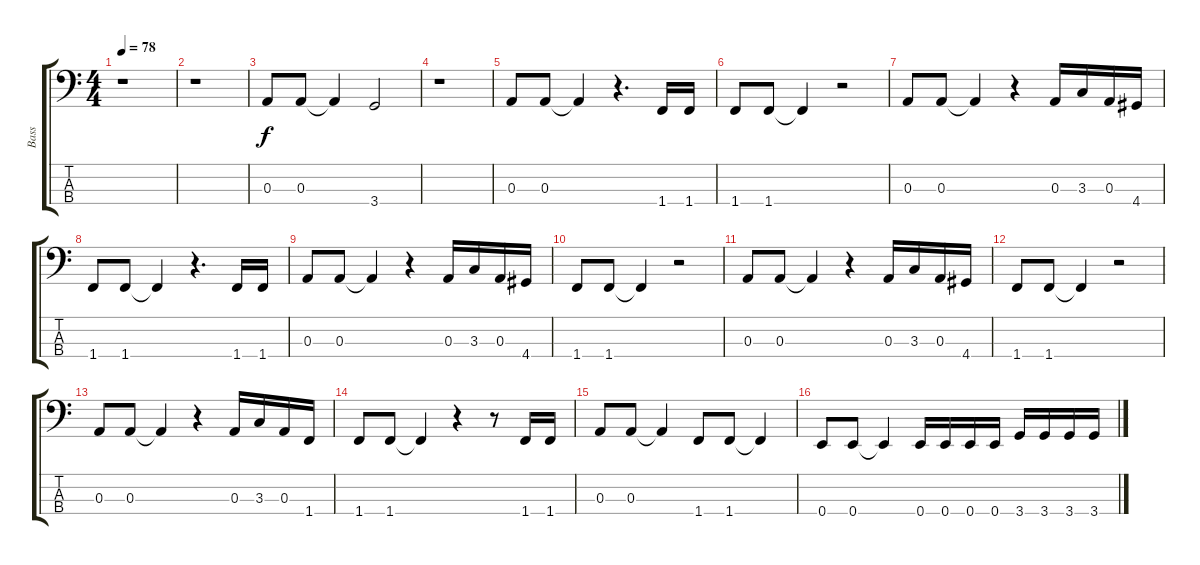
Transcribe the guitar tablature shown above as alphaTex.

\track ("Bass" "Bass") {instrument fretlessbass}
\staff {score tabs}
\tuning (G2 D2 A1 E1) {hide}
\ts (4 4)
\tempo 78
\clef f4
\ks c
r.1{dy f} |
r.1 |
0.3.8 0.3.8 0.3{t}.4 3.4.2 |
r.1 |
0.3.8 0.3.8 0.3{t}.4 r.4{d} 1.4.16 1.4.16 |
1.4.8 1.4.8 1.4{t}.4 r.2 |
0.3.8 0.3.8 0.3{t}.4 r.4 0.3.16 3.3.16 0.3.16 4.4.16 |
1.4.8 1.4.8 1.4{t}.4 r.4{d} 1.4.16 1.4.16 |
0.3.8 0.3.8 0.3{t}.4 r.4 0.3.16 3.3.16 0.3.16 4.4.16 |
1.4.8 1.4.8 1.4{t}.4 r.2 |
0.3.8 0.3.8 0.3{t}.4 r.4 0.3.16 3.3.16 0.3.16 4.4.16 |
1.4.8 1.4.8 1.4{t}.4 r.2 |
0.3.8 0.3.8 0.3{t}.4 r.4 0.3.16 3.3.16 0.3.16 1.4.16 |
1.4.8 1.4.8 1.4{t}.4 r.4 r.8 1.4.16 1.4.16 |
0.3.8 0.3.8 0.3{t}.4 1.4.8 1.4.8 1.4{t}.4 |
0.4.8 0.4.8 0.4{t}.4 0.4.16 0.4.16 0.4.16 0.4.16 3.4.16 3.4.16 3.4.16 3.4.16
